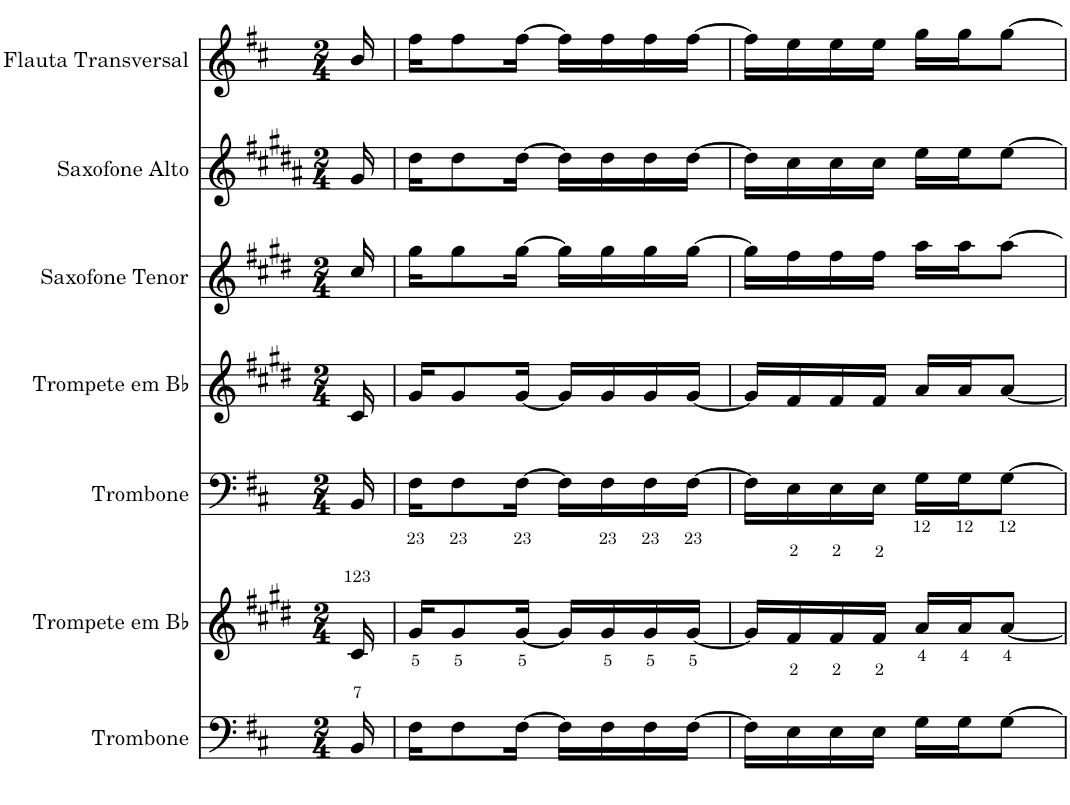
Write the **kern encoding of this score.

**kern	**kern	**kern	**kern	**kern	**kern	**kern
*part7	*part6	*part5	*part4	*part3	*part2	*part1
*staff7	*staff6	*staff5	*staff4	*staff3	*staff2	*staff1
*I"Trombone	*I"Trompete em Bb	*I"Trombone	*I"Trompete em Bb	*I"Saxofone Tenor	*I"Saxofone Alto	*I"Flauta Transversal
*I'Tbn.	*I'Tpt. em Bb	*I'Tbn.	*I'Tpt. em Bb	*I'Sax. Tn.	*	*I'Fl.
*clefF4	*clefG2	*clefF4	*clefG2	*clefG2	*clefG2	*clefG2
*	*Trd1c2	*	*Trd1c2	*Trd8c14	*Trd5c9	*
*k[f#c#]	*k[f#c#g#d#]	*k[f#c#]	*k[f#c#g#d#]	*k[f#c#g#d#]	*k[f#c#g#d#a#]	*k[f#c#]
*M2/4	*M2/4	*M2/4	*M2/4	*M2/4	*M2/4	*M2/4
=1	=1	=1	=1	=1	=1	=1
16BB/	16c#/	16BB/	16c#/	16cc#/	16g#/	16b/
=2	=2	=2	=2	=2	=2	=2
16F#\KL	16g#/KL	16F#\KL	16g#/KL	16gg#\KL	16dd#\KL	16ff#\KL
8F#\	8g#/	8F#\	8g#/	8gg#\	8dd#\	8ff#\
[16F#\Jk	[16g#/Jk	[16F#\Jk	[16g#/Jk	[16gg#\Jk	[16dd#\Jk	[16ff#\Jk
16F#\LL]	16g#/LL]	16F#\LL]	16g#/LL]	16gg#\LL]	16dd#\LL]	16ff#\LL]
16F#\	16g#/	16F#\	16g#/	16gg#\	16dd#\	16ff#\
16F#\	16g#/	16F#\	16g#/	16gg#\	16dd#\	16ff#\
[16F#\JJ	[16g#/JJ	[16F#\JJ	[16g#/JJ	[16gg#\JJ	[16dd#\JJ	[16ff#\JJ
=3	=3	=3	=3	=3	=3	=3
16F#\LL]	16g#/LL]	16F#\LL]	16g#/LL]	16gg#\LL]	16dd#\LL]	16ff#\LL]
16E\	16f#/	16E\	16f#/	16ff#\	16cc#\	16ee\
16E\	16f#/	16E\	16f#/	16ff#\	16cc#\	16ee\
16E\JJ	16f#/JJ	16E\JJ	16f#/JJ	16ff#\JJ	16cc#\JJ	16ee\JJ
16G\LL	16a/LL	16G\LL	16a/LL	16aa\LL	16ee\LL	16gg\LL
16G\J	16a/J	16G\J	16a/J	16aa\J	16ee\J	16gg\J
[8G\J	[8a/J	[8G\J	[8a/J	[8aa\J	[8ee\J	[8gg\J
=	=	=	=	=	=	=
*-	*-	*-	*-	*-	*-	*-
